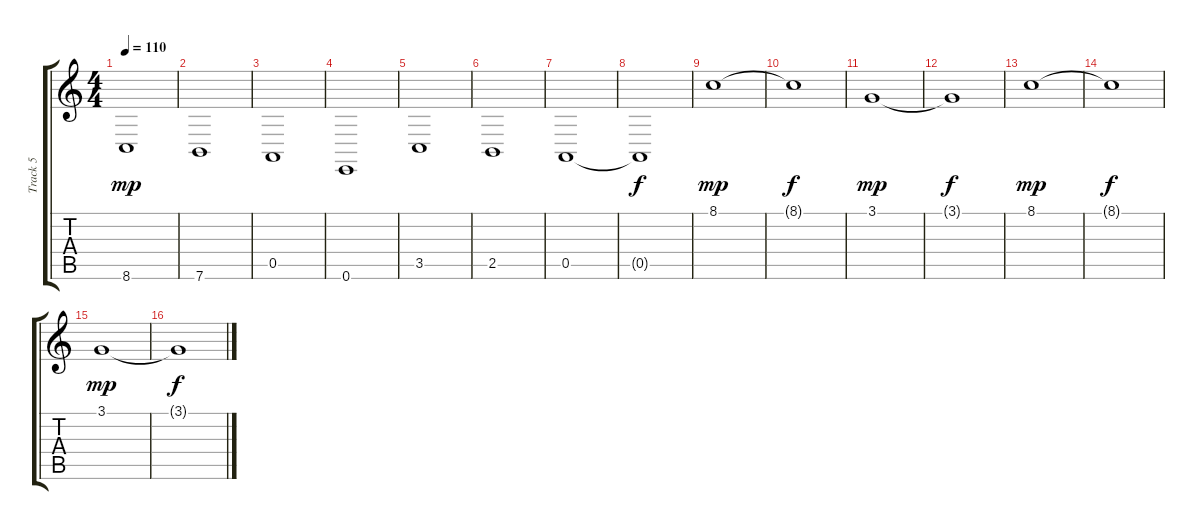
\track ("Track 5" "Track 5") {instrument stringensemble1}
\staff {score tabs}
\tuning (E4 B3 G3 D3 A2 E2) {hide}
\ts (4 4)
\tempo 110
\clef g2
\ks c
8.6.1{dy mp} |
7.6.1 |
0.5.1 |
0.6.1 |
3.5.1 |
2.5.1 |
0.5.1 |
0.5{t}.1{dy f} |
8.1.1{dy mp} |
8.1{t}.1{dy f} |
3.1.1{dy mp} |
3.1{t}.1{dy f} |
8.1.1{dy mp} |
8.1{t}.1{dy f} |
3.1.1{dy mp} |
3.1{t}.1{dy f}
